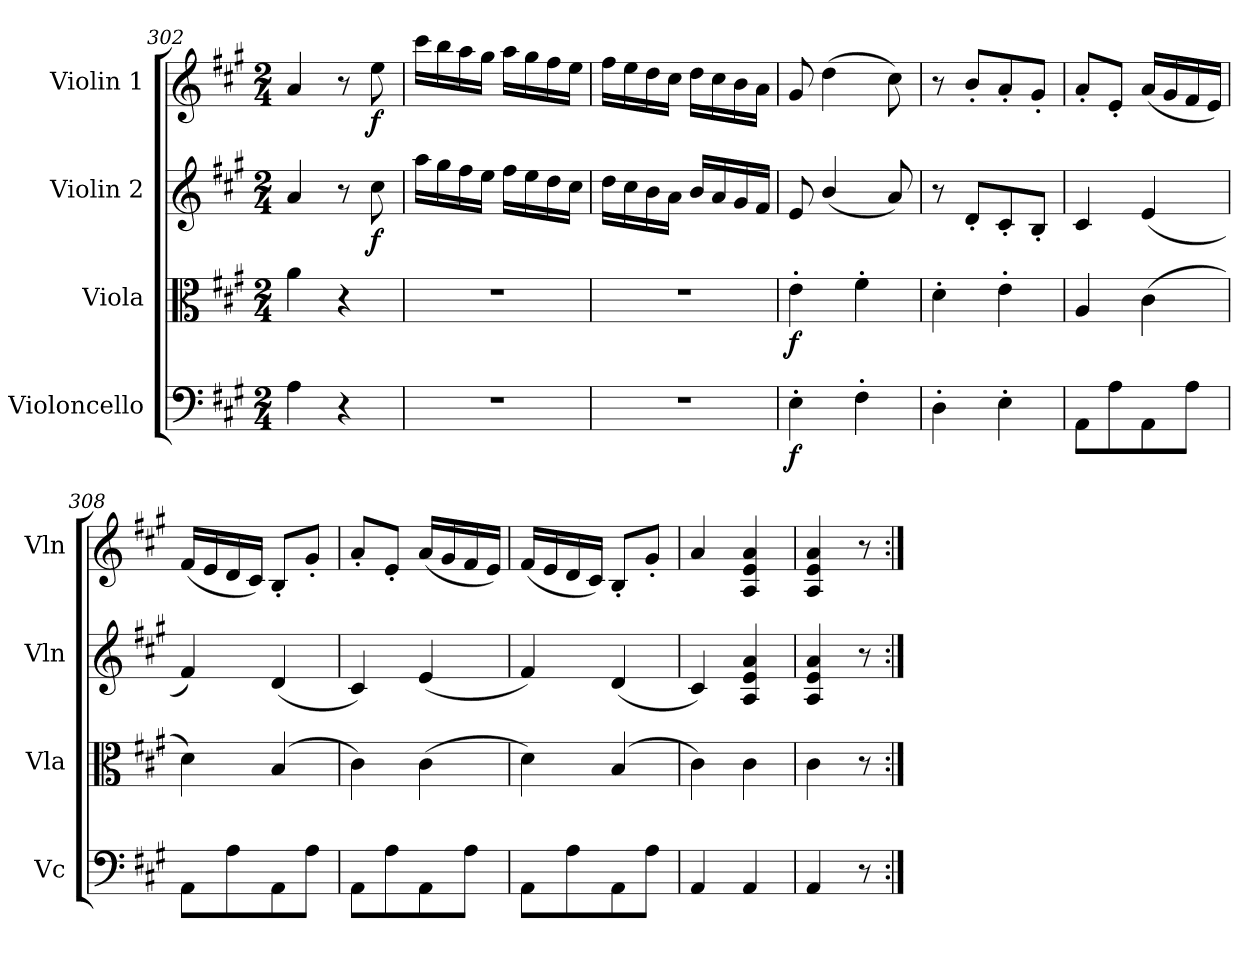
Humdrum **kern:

**kern	**dynam	**kern	**dynam	**kern	**dynam	**kern	**dynam
*part4	*part4	*part3	*part3	*part2	*part2	*part1	*part1
*staff4	*staff4	*staff3	*staff3	*staff2	*staff2	*staff1	*staff1
*I"Violoncello	*	*I"Viola	*	*I"Violin 2	*	*I"Violin 1	*
*I'Vc	*	*I'Vla	*	*I'Vln	*	*I'Vln	*
*clefF4	*	*clefC3	*	*clefG2	*	*clefG2	*
*k[f#c#g#]	*	*k[f#c#g#]	*	*k[f#c#g#]	*	*k[f#c#g#]	*
*M2/4	*	*M2/4	*	*M2/4	*	*M2/4	*
=302	=302	=302	=302	=302	=302	=302	=302
4A\	.	4a\	.	4a/	.	4a/	.
4r	.	4r	.	8r	.	8r	.
!	!	!	!	!	!LO:DY:b	!	!LO:DY:b
.	.	.	.	8cc#\	f	8ee\	f
=303	=303	=303	=303	=303	=303	=303	=303
2r	.	2r	.	16aa\LL	.	16ccc#\LL	.
.	.	.	.	16gg#\	.	16bb\	.
.	.	.	.	16ff#\	.	16aa\	.
.	.	.	.	16ee\JJ	.	16gg#\JJ	.
.	.	.	.	16ff#\LL	.	16aa\LL	.
.	.	.	.	16ee\	.	16gg#\	.
.	.	.	.	16dd\	.	16ff#\	.
.	.	.	.	16cc#\JJ	.	16ee\JJ	.
!!LO:LB:g=z
=304	=304	=304	=304	=304	=304	=304	=304
2r	.	2r	.	16dd\LL	.	16ff#\LL	.
.	.	.	.	16cc#\	.	16ee\	.
.	.	.	.	16b\	.	16dd\	.
.	.	.	.	16a\JJ	.	16cc#\JJ	.
.	.	.	.	16b/LL	.	16dd\LL	.
.	.	.	.	16a/	.	16cc#\	.
.	.	.	.	16g#/	.	16b\	.
.	.	.	.	16f#/JJ	.	16a\JJ	.
=305	=305	=305	=305	=305	=305	=305	=305
!	!LO:DY:b	!	!LO:DY:b	!	!	!	!
4E'\	f	4e'\	f	8e/	.	8g#/	.
.	.	.	.	(<4b/	.	(>4dd\	.
4F#'\	.	4f#'\	.	.	.	.	.
.	.	.	.	8a/)	.	8cc#\)	.
=306	=306	=306	=306	=306	=306	=306	=306
4D'\	.	4d'\	.	8r	.	8r	.
.	.	.	.	8d'/L	.	8b'/L	.
4E'\	.	4e'\	.	8c#'/	.	8a'/	.
.	.	.	.	8B'/J	.	8g#'/J	.
=307	=307	=307	=307	=307	=307	=307	=307
8AA\L	.	4A/	.	4c#/	.	8a'/L	.
8A\	.	.	.	.	.	8e'/J	.
8AA\	.	(>4c#\	.	(<4e/	.	(<16a/LL	.
.	.	.	.	.	.	16g#/	.
8A\J	.	.	.	.	.	16f#/	.
.	.	.	.	.	.	16e/JJ)	.
!!LO:LB:g=z
=308	=308	=308	=308	=308	=308	=308	=308
8AA\L	.	4d\)	.	4f#/)	.	(<16f#/LL	.
.	.	.	.	.	.	16e/	.
8A\	.	.	.	.	.	16d/	.
.	.	.	.	.	.	16c#/JJ)	.
8AA\	.	(<4B/	.	(<4d/	.	8B'/L	.
8A\J	.	.	.	.	.	8g#'/J	.
=309	=309	=309	=309	=309	=309	=309	=309
8AA\L	.	4c#\)	.	4c#/)	.	8a'/L	.
8A\	.	.	.	.	.	8e'/J	.
8AA\	.	(>4c#\	.	(<4e/	.	(<16a/LL	.
.	.	.	.	.	.	16g#/	.
8A\J	.	.	.	.	.	16f#/	.
.	.	.	.	.	.	16e/JJ)	.
=310	=310	=310	=310	=310	=310	=310	=310
8AA\L	.	4d\)	.	4f#/)	.	(<16f#/LL	.
.	.	.	.	.	.	16e/	.
8A\	.	.	.	.	.	16d/	.
.	.	.	.	.	.	16c#/JJ)	.
8AA\	.	(<4B/	.	(<4d/	.	8B'/L	.
8A\J	.	.	.	.	.	8g#'/J	.
=311	=311	=311	=311	=311	=311	=311	=311
4AA/	.	4c#\)	.	4c#/)	.	4a/	.
4AA/	.	4c#\	.	4A/ 4e/ 4a/	.	4A/ 4e/ 4a/	.
=312	=312	=312	=312	=312	=312	=312	=312
4AA/	.	4c#\	.	4A/ 4e/ 4a/	.	4A/ 4e/ 4a/	.
8r	.	8r	.	8r	.	8r	.
=:|!	=:|!	=:|!	=:|!	=:|!	=:|!	=:|!	=:|!
*-	*-	*-	*-	*-	*-	*-	*-
